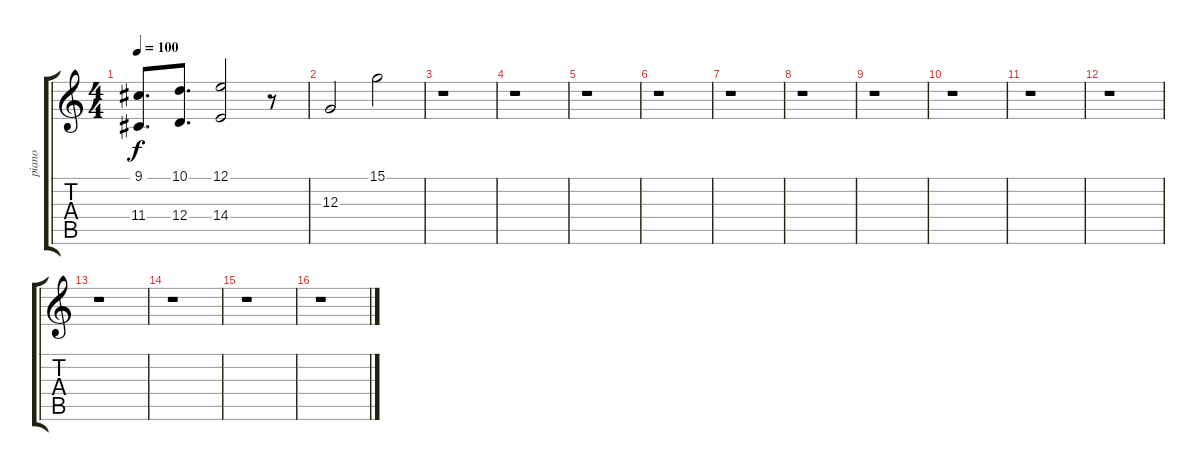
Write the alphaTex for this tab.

\track ("piano" "piano") {instrument acousticgrandpiano}
\staff {score tabs}
\tuning (E4 B3 G3 D3 A2 E2) {hide}
\ts (4 4)
\tempo 100
\clef g2
\ks c
(9.1 11.4).8{d dy f} (10.1 12.4).8{d} (12.1 14.4).2 r.8 |
12.3.2 15.1.2 |
r.1 |
r.1 |
r.1 |
r.1 |
r.1 |
r.1 |
r.1 |
r.1 |
r.1 |
r.1 |
r.1 |
r.1 |
r.1 |
r.1
